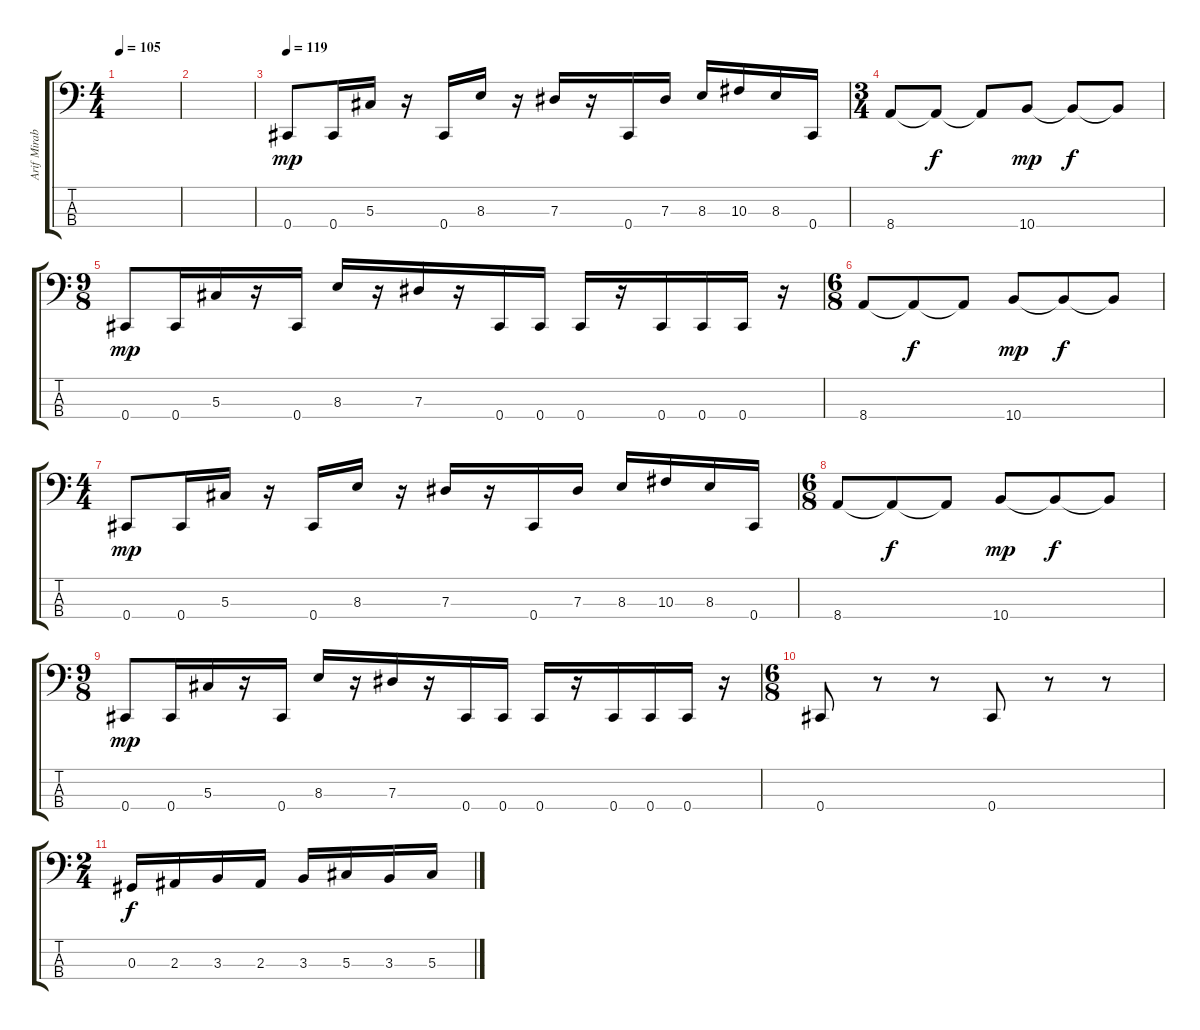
\track ("Arif Mirabdolbaghi" "Arif Mirab") {instrument electricbassfinger}
\staff {score tabs}
\tuning (Gb2 Db2 Ab1 Db1) {hide}
\ts (4 4)
\tempo 105
\clef f4
\ks c
|
|
\tempo 120
\tempo 119
0.4.8{dy mp} 0.4.16 5.3.16 r.16 0.4.16 8.3.16 r.16 7.3.16 r.16 0.4.16 7.3.16 8.3.16 10.3.16 8.3.16 0.4.16 |
\ts (3 4)
8.4.8 8.4{t}.8{dy f} 8.4{t}.8 10.4.8{dy mp} 10.4{t}.8{dy f} 10.4{t}.8 |
\ts (9 8)
0.4.8{dy mp} 0.4.16 5.3.16 r.16 0.4.16 8.3.16 r.16 7.3.16 r.16 0.4.16 0.4.16 0.4.16 r.16 0.4.16 0.4.16 0.4.16 r.16 |
\ts (6 8)
8.4.8 8.4{t}.8{dy f} 8.4{t}.8 10.4.8{dy mp} 10.4{t}.8{dy f} 10.4{t}.8 |
\ts (4 4)
0.4.8{dy mp} 0.4.16 5.3.16 r.16 0.4.16 8.3.16 r.16 7.3.16 r.16 0.4.16 7.3.16 8.3.16 10.3.16 8.3.16 0.4.16 |
\ts (6 8)
8.4.8 8.4{t}.8{dy f} 8.4{t}.8 10.4.8{dy mp} 10.4{t}.8{dy f} 10.4{t}.8 |
\ts (9 8)
0.4.8{dy mp} 0.4.16 5.3.16 r.16 0.4.16 8.3.16 r.16 7.3.16 r.16 0.4.16 0.4.16 0.4.16 r.16 0.4.16 0.4.16 0.4.16 r.16 |
\ts (6 8)
0.4.8 r.8 r.8 0.4.8 r.8 r.8 |
\ts (2 4)
0.3.16{dy f} 2.3.16 3.3.16 2.3.16 3.3.16 5.3.16 3.3.16 5.3.16
